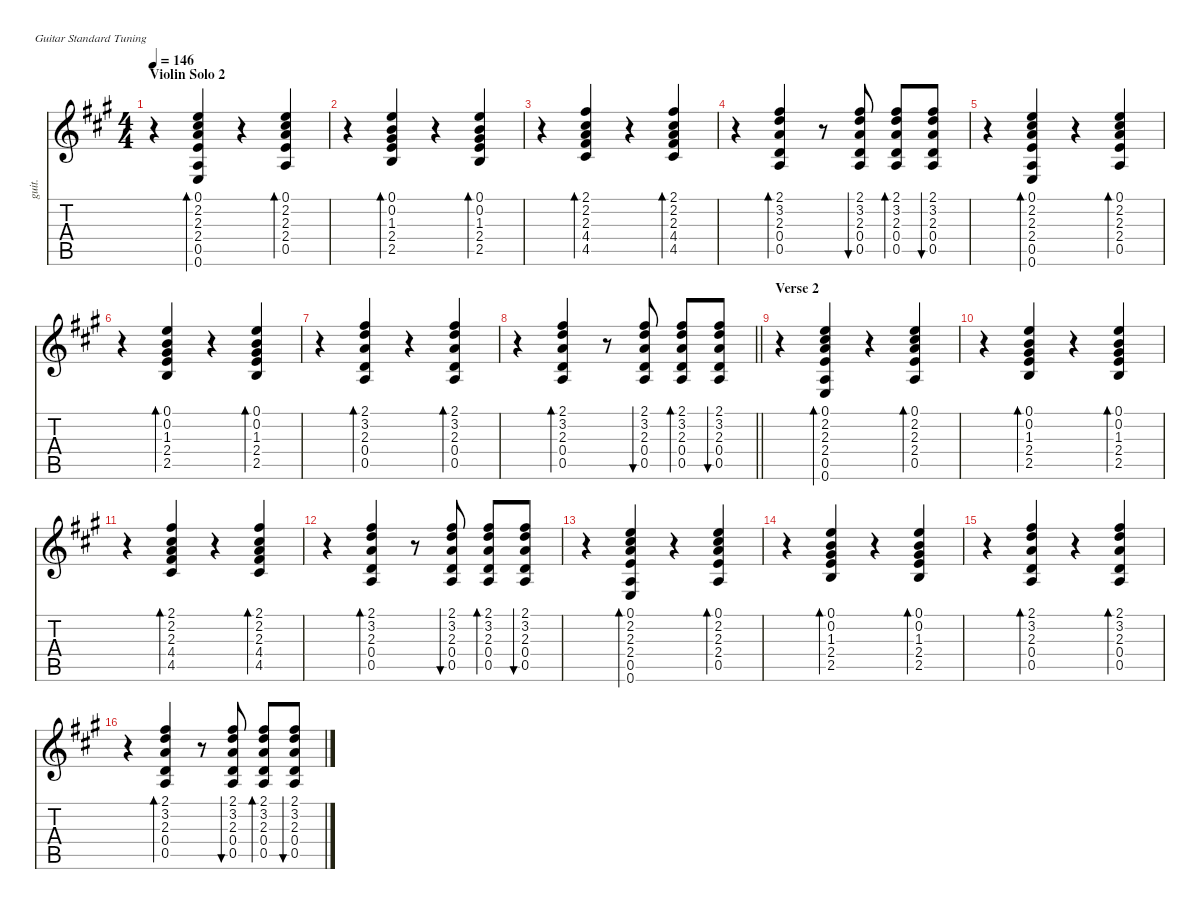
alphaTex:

\defaultSystemsLayout 4
\hideDynamics
\bracketExtendMode nobrackets
\otherSystemsTrackNameOrientation horizontal
\track ("Guitar-hid" "guit.") {defaultSystemsLayout 4 mute instrument acousticguitarsteel}
\staff {score tabs}
\tuning (E4 B3 G3 D3 A2 E2)
\ts (4 4)
\section ("" "Violin Solo 2")
\tempo 146
\clef g2
\ks a
r.4{dy f beam Down} (0.1{acc forcenatural} 2.2{acc #} 2.3{acc forcenatural} 2.4{acc forcenatural} 0.5{acc forcenatural} 0.6{acc forcenatural}).4{bd 30 beam Up} r.4{beam Up} (0.1{acc forcenatural} 2.2{acc #} 2.3{acc forcenatural} 2.4{acc forcenatural} 0.5{acc forcenatural}).4{bd 30 beam Up} |
r.4{beam Down} (0.1{acc forcenatural} 0.2{acc forcenatural} 1.3{acc #} 2.4{acc forcenatural} 2.5{acc forcenatural}).4{bd 30 beam Up} r.4{beam Up} (0.1{acc forcenatural} 0.2{acc forcenatural} 1.3{acc #} 2.4{acc forcenatural} 2.5{acc forcenatural}).4{bd 30 beam Up} |
r.4{beam Down} (2.1{acc #} 2.2{acc #} 2.3{acc forcenatural} 4.4{acc #} 4.5{acc #}).4{bd 30 beam Up} r.4{beam Up} (2.1{acc #} 2.2{acc #} 2.3{acc forcenatural} 4.4{acc #} 4.5{acc #}).4{bd 30 beam Up} |
r.4{beam Down} (2.1{acc #} 3.2{acc forcenatural} 2.3{acc forcenatural} 0.4{acc forcenatural} 0.5{acc forcenatural}).4{bd 30 beam Up} r.8{beam Up} (2.1{acc #} 3.2{acc forcenatural} 2.3{acc forcenatural} 0.4{acc forcenatural} 0.5{acc forcenatural}).8{bu 30 beam Up} (2.1{acc #} 3.2{acc forcenatural} 2.3{acc forcenatural} 0.4{acc forcenatural} 0.5{acc forcenatural}).8{bd 30 beam Up} (2.1{acc #} 3.2{acc forcenatural} 2.3{acc forcenatural} 0.4{acc forcenatural} 0.5{acc forcenatural}).8{bu 30 beam Up} |
r.4{beam Down} (0.1{acc forcenatural} 2.2{acc #} 2.3{acc forcenatural} 2.4{acc forcenatural} 0.5{acc forcenatural} 0.6{acc forcenatural}).4{bd 30 beam Up} r.4{beam Up} (0.1{acc forcenatural} 2.2{acc #} 2.3{acc forcenatural} 2.4{acc forcenatural} 0.5{acc forcenatural}).4{bd 30 beam Up} |
r.4{beam Down} (0.1{acc forcenatural} 0.2{acc forcenatural} 1.3{acc #} 2.4{acc forcenatural} 2.5{acc forcenatural}).4{bd 30 beam Up} r.4{beam Up} (0.1{acc forcenatural} 0.2{acc forcenatural} 1.3{acc #} 2.4{acc forcenatural} 2.5{acc forcenatural}).4{bd 30 beam Up} |
r.4{beam Down} (2.1{acc #} 3.2{acc forcenatural} 2.3{acc forcenatural} 0.4{acc forcenatural} 0.5{acc forcenatural}).4{bd 30 beam Up} r.4{beam Up} (2.1{acc #} 3.2{acc forcenatural} 2.3{acc forcenatural} 0.4{acc forcenatural} 0.5{acc forcenatural}).4{bd 30 beam Up} |
\barLineRight lightlight
r.4{beam Down} (2.1{acc #} 3.2{acc forcenatural} 2.3{acc forcenatural} 0.4{acc forcenatural} 0.5{acc forcenatural}).4{bd 30 beam Up} r.8{beam Up} (2.1{acc #} 3.2{acc forcenatural} 2.3{acc forcenatural} 0.4{acc forcenatural} 0.5{acc forcenatural}).8{bu 30 beam Up} (2.1{acc #} 3.2{acc forcenatural} 2.3{acc forcenatural} 0.4{acc forcenatural} 0.5{acc forcenatural}).8{bd 30 beam Up} (2.1{acc #} 3.2{acc forcenatural} 2.3{acc forcenatural} 0.4{acc forcenatural} 0.5{acc forcenatural}).8{bu 30 beam Up} |
\section ("" "Verse 2")
r.4{beam Down} (0.1{acc forcenatural} 2.2{acc #} 2.3{acc forcenatural} 2.4{acc forcenatural} 0.5{acc forcenatural} 0.6{acc forcenatural}).4{bd 30 beam Up} r.4{beam Up} (0.1{acc forcenatural} 2.2{acc #} 2.3{acc forcenatural} 2.4{acc forcenatural} 0.5{acc forcenatural}).4{bd 30 beam Up} |
r.4{beam Down} (0.1{acc forcenatural} 0.2{acc forcenatural} 1.3{acc #} 2.4{acc forcenatural} 2.5{acc forcenatural}).4{bd 30 beam Up} r.4{beam Up} (0.1{acc forcenatural} 0.2{acc forcenatural} 1.3{acc #} 2.4{acc forcenatural} 2.5{acc forcenatural}).4{bd 30 beam Up} |
r.4{beam Down} (2.1{acc #} 2.2{acc #} 2.3{acc forcenatural} 4.4{acc #} 4.5{acc #}).4{bd 30 beam Up} r.4{beam Up} (2.1{acc #} 2.2{acc #} 2.3{acc forcenatural} 4.4{acc #} 4.5{acc #}).4{bd 30 beam Up} |
r.4{beam Down} (2.1{acc #} 3.2{acc forcenatural} 2.3{acc forcenatural} 0.4{acc forcenatural} 0.5{acc forcenatural}).4{bd 30 beam Up} r.8{beam Up} (2.1{acc #} 3.2{acc forcenatural} 2.3{acc forcenatural} 0.4{acc forcenatural} 0.5{acc forcenatural}).8{bu 30 beam Up} (2.1{acc #} 3.2{acc forcenatural} 2.3{acc forcenatural} 0.4{acc forcenatural} 0.5{acc forcenatural}).8{bd 30 beam Up} (2.1{acc #} 3.2{acc forcenatural} 2.3{acc forcenatural} 0.4{acc forcenatural} 0.5{acc forcenatural}).8{bu 30 beam Up} |
r.4{beam Down} (0.1{acc forcenatural} 2.2{acc #} 2.3{acc forcenatural} 2.4{acc forcenatural} 0.5{acc forcenatural} 0.6{acc forcenatural}).4{bd 30 beam Up} r.4{beam Up} (0.1{acc forcenatural} 2.2{acc #} 2.3{acc forcenatural} 2.4{acc forcenatural} 0.5{acc forcenatural}).4{bd 30 beam Up} |
r.4{beam Down} (0.1{acc forcenatural} 0.2{acc forcenatural} 1.3{acc #} 2.4{acc forcenatural} 2.5{acc forcenatural}).4{bd 30 beam Up} r.4{beam Up} (0.1{acc forcenatural} 0.2{acc forcenatural} 1.3{acc #} 2.4{acc forcenatural} 2.5{acc forcenatural}).4{bd 30 beam Up} |
r.4{beam Down} (2.1{acc #} 3.2{acc forcenatural} 2.3{acc forcenatural} 0.4{acc forcenatural} 0.5{acc forcenatural}).4{bd 30 beam Up} r.4{beam Up} (2.1{acc #} 3.2{acc forcenatural} 2.3{acc forcenatural} 0.4{acc forcenatural} 0.5{acc forcenatural}).4{bd 30 beam Up} |
r.4{beam Down} (2.1{acc #} 3.2{acc forcenatural} 2.3{acc forcenatural} 0.4{acc forcenatural} 0.5{acc forcenatural}).4{bd 30 beam Up} r.8{beam Up} (2.1{acc #} 3.2{acc forcenatural} 2.3{acc forcenatural} 0.4{acc forcenatural} 0.5{acc forcenatural}).8{bu 30 beam Up} (2.1{acc #} 3.2{acc forcenatural} 2.3{acc forcenatural} 0.4{acc forcenatural} 0.5{acc forcenatural}).8{bd 30 beam Up} (2.1{acc #} 3.2{acc forcenatural} 2.3{acc forcenatural} 0.4{acc forcenatural} 0.5{acc forcenatural}).8{bu 30 beam Up}
